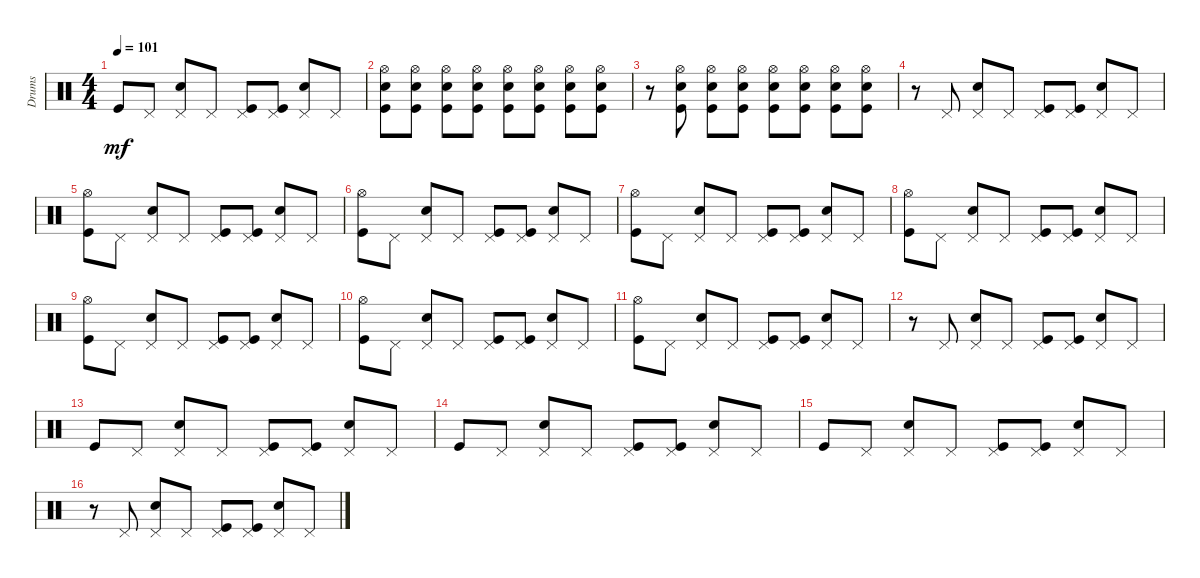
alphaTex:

\track ("Drums" "Drums") {instrument percussion}
\staff {score}
\articulation defaults
\ts (4 4)
\tempo 101
\clef neutral
\ks c "Kick (hit)".8{dy mf} "Pedal Hi-Hat (hit)".8
("Electric Snare (hit)" "Pedal Hi-Hat (hit)").8 "Pedal Hi-Hat (hit)".8 ("Kick (hit)" "Pedal Hi-Hat (hit)").8 ("Kick (hit)" "Pedal Hi-Hat (hit)").8 ("Electric Snare (hit)" "Pedal Hi-Hat (hit)").8 "Pedal Hi-Hat (hit)".8 |
("Kick (hit)" "Electric Snare (hit)" "Hi-Hat (open)").8 ("Kick (hit)" "Electric Snare (hit)" "Hi-Hat (open)").8 ("Kick (hit)" "Electric Snare (hit)" "Hi-Hat (open)").8 ("Kick (hit)" "Electric Snare (hit)" "Hi-Hat (open)").8 ("Kick (hit)" "Electric Snare (hit)" "Hi-Hat (open)").8 ("Kick (hit)" "Electric Snare (hit)" "Hi-Hat (open)").8 ("Kick (hit)" "Electric Snare (hit)" "Hi-Hat (open)").8 ("Kick (hit)" "Electric Snare (hit)" "Hi-Hat (open)").8 |
r.8 ("Kick (hit)" "Electric Snare (hit)" "Hi-Hat (open)").8 ("Kick (hit)" "Electric Snare (hit)" "Hi-Hat (open)").8 ("Kick (hit)" "Electric Snare (hit)" "Hi-Hat (open)").8 ("Kick (hit)" "Electric Snare (hit)" "Hi-Hat (open)").8 ("Kick (hit)" "Electric Snare (hit)" "Hi-Hat (open)").8 ("Kick (hit)" "Electric Snare (hit)" "Hi-Hat (open)").8 ("Kick (hit)" "Electric Snare (hit)" "Hi-Hat (open)").8 |
r.8 "Pedal Hi-Hat (hit)".8 ("Electric Snare (hit)" "Pedal Hi-Hat (hit)").8 "Pedal Hi-Hat (hit)".8 ("Kick (hit)" "Pedal Hi-Hat (hit)").8 ("Kick (hit)" "Pedal Hi-Hat (hit)").8 ("Electric Snare (hit)" "Pedal Hi-Hat (hit)").8 "Pedal Hi-Hat (hit)".8 |
("Kick (hit)" "Hi-Hat (open)").8 "Pedal Hi-Hat (hit)".8 ("Electric Snare (hit)" "Pedal Hi-Hat (hit)").8 "Pedal Hi-Hat (hit)".8 ("Kick (hit)" "Pedal Hi-Hat (hit)").8 ("Kick (hit)" "Pedal Hi-Hat (hit)").8 ("Electric Snare (hit)" "Pedal Hi-Hat (hit)").8 "Pedal Hi-Hat (hit)".8 |
("Kick (hit)" "Hi-Hat (open)").8 "Pedal Hi-Hat (hit)".8 ("Electric Snare (hit)" "Pedal Hi-Hat (hit)").8 "Pedal Hi-Hat (hit)".8 ("Kick (hit)" "Pedal Hi-Hat (hit)").8 ("Kick (hit)" "Pedal Hi-Hat (hit)").8 ("Electric Snare (hit)" "Pedal Hi-Hat (hit)").8 "Pedal Hi-Hat (hit)".8 |
("Kick (hit)" "Hi-Hat (open)").8 "Pedal Hi-Hat (hit)".8 ("Electric Snare (hit)" "Pedal Hi-Hat (hit)").8 "Pedal Hi-Hat (hit)".8 ("Kick (hit)" "Pedal Hi-Hat (hit)").8 ("Kick (hit)" "Pedal Hi-Hat (hit)").8 ("Electric Snare (hit)" "Pedal Hi-Hat (hit)").8 "Pedal Hi-Hat (hit)".8 |
("Kick (hit)" "Hi-Hat (open)").8 "Pedal Hi-Hat (hit)".8 ("Electric Snare (hit)" "Pedal Hi-Hat (hit)").8 "Pedal Hi-Hat (hit)".8 ("Kick (hit)" "Pedal Hi-Hat (hit)").8 ("Kick (hit)" "Pedal Hi-Hat (hit)").8 ("Electric Snare (hit)" "Pedal Hi-Hat (hit)").8 "Pedal Hi-Hat (hit)".8 |
("Kick (hit)" "Hi-Hat (open)").8 "Pedal Hi-Hat (hit)".8 ("Electric Snare (hit)" "Pedal Hi-Hat (hit)").8 "Pedal Hi-Hat (hit)".8 ("Kick (hit)" "Pedal Hi-Hat (hit)").8 ("Kick (hit)" "Pedal Hi-Hat (hit)").8 ("Electric Snare (hit)" "Pedal Hi-Hat (hit)").8 "Pedal Hi-Hat (hit)".8 |
("Kick (hit)" "Hi-Hat (open)").8 "Pedal Hi-Hat (hit)".8 ("Electric Snare (hit)" "Pedal Hi-Hat (hit)").8 "Pedal Hi-Hat (hit)".8 ("Kick (hit)" "Pedal Hi-Hat (hit)").8 ("Kick (hit)" "Pedal Hi-Hat (hit)").8 ("Electric Snare (hit)" "Pedal Hi-Hat (hit)").8 "Pedal Hi-Hat (hit)".8 |
("Kick (hit)" "Hi-Hat (open)").8 "Pedal Hi-Hat (hit)".8 ("Electric Snare (hit)" "Pedal Hi-Hat (hit)").8 "Pedal Hi-Hat (hit)".8 ("Kick (hit)" "Pedal Hi-Hat (hit)").8 ("Kick (hit)" "Pedal Hi-Hat (hit)").8 ("Electric Snare (hit)" "Pedal Hi-Hat (hit)").8 "Pedal Hi-Hat (hit)".8 |
r.8 "Pedal Hi-Hat (hit)".8 ("Electric Snare (hit)" "Pedal Hi-Hat (hit)").8 "Pedal Hi-Hat (hit)".8 ("Kick (hit)" "Pedal Hi-Hat (hit)").8 ("Kick (hit)" "Pedal Hi-Hat (hit)").8 ("Electric Snare (hit)" "Pedal Hi-Hat (hit)").8 "Pedal Hi-Hat (hit)".8 |
"Kick (hit)".8 "Pedal Hi-Hat (hit)".8 ("Electric Snare (hit)" "Pedal Hi-Hat (hit)").8 "Pedal Hi-Hat (hit)".8 ("Kick (hit)" "Pedal Hi-Hat (hit)").8 ("Kick (hit)" "Pedal Hi-Hat (hit)").8 ("Electric Snare (hit)" "Pedal Hi-Hat (hit)").8 "Pedal Hi-Hat (hit)".8 |
"Kick (hit)".8 "Pedal Hi-Hat (hit)".8 ("Electric Snare (hit)" "Pedal Hi-Hat (hit)").8 "Pedal Hi-Hat (hit)".8 ("Kick (hit)" "Pedal Hi-Hat (hit)").8 ("Kick (hit)" "Pedal Hi-Hat (hit)").8 ("Electric Snare (hit)" "Pedal Hi-Hat (hit)").8 "Pedal Hi-Hat (hit)".8 |
"Kick (hit)".8 "Pedal Hi-Hat (hit)".8 ("Electric Snare (hit)" "Pedal Hi-Hat (hit)").8 "Pedal Hi-Hat (hit)".8 ("Kick (hit)" "Pedal Hi-Hat (hit)").8 ("Kick (hit)" "Pedal Hi-Hat (hit)").8 ("Electric Snare (hit)" "Pedal Hi-Hat (hit)").8 "Pedal Hi-Hat (hit)".8 |
r.8 "Pedal Hi-Hat (hit)".8 ("Electric Snare (hit)" "Pedal Hi-Hat (hit)").8 "Pedal Hi-Hat (hit)".8 ("Kick (hit)" "Pedal Hi-Hat (hit)").8 ("Kick (hit)" "Pedal Hi-Hat (hit)").8 ("Electric Snare (hit)" "Pedal Hi-Hat (hit)").8 "Pedal Hi-Hat (hit)".8
